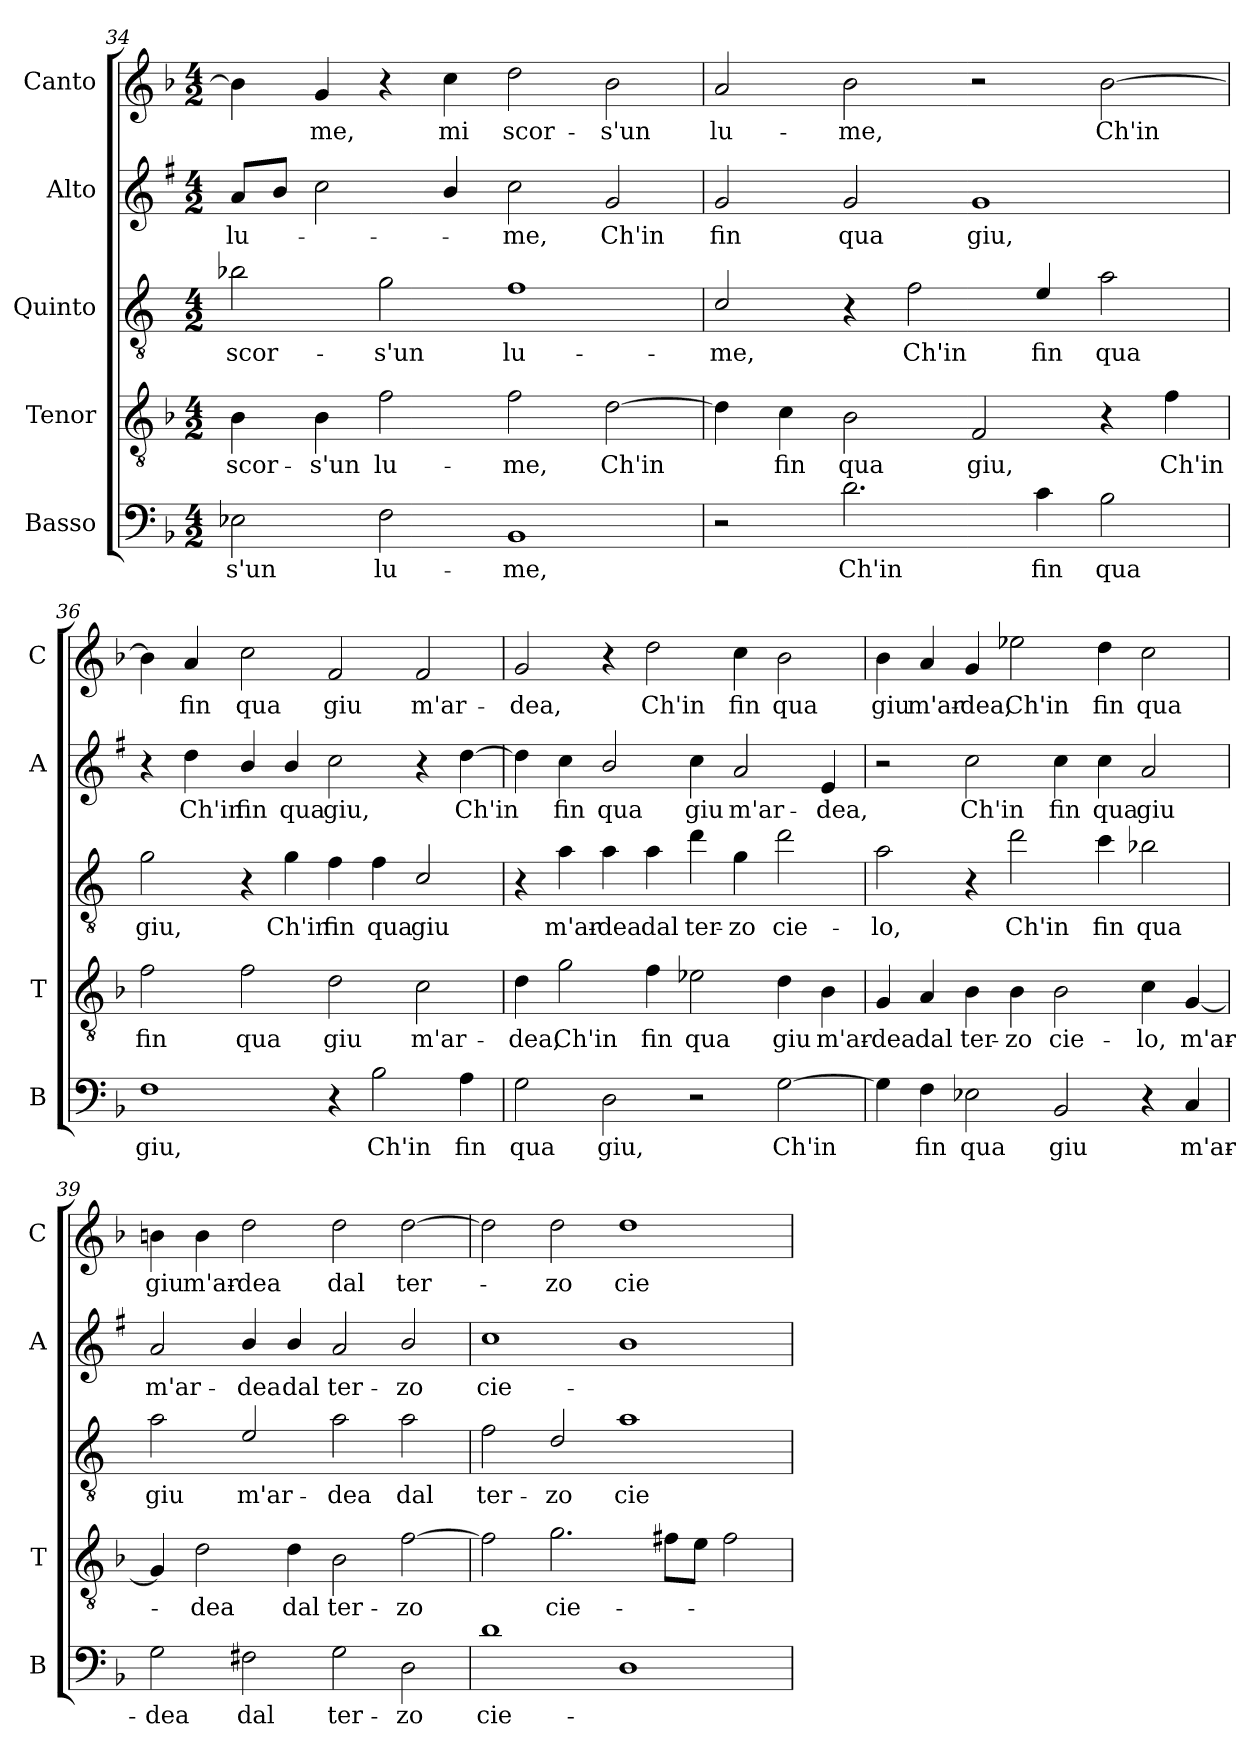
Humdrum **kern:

**kern	**text	**kern	**text	**kern	**text	**kern	**text	**kern	**text
*part5	*part5	*part4	*part4	*part3	*part3	*part2	*part2	*part1	*part1
*staff5	*staff5	*staff4	*staff4	*staff3	*staff3	*staff2	*staff2	*staff1	*staff1
*I"Basso	*	*I"Tenor	*	*I"Quinto	*	*I"Alto	*	*I"Canto	*
*I'B	*	*I'T	*	*	*	*I'A	*	*I'C	*
*clefF4	*	*clefGv2	*	*clefGv2	*	*clefG2	*	*clefG2	*
*	*	*	*	*ITrd4c7	*	*ITrd1c2	*	*	*
*k[b-]	*	*k[b-]	*	*k[b-]	*	*k[b-]	*	*k[b-]	*
*F:	*	*F:	*	*F:	*	*F:	*	*F:	*
*M4/2	*	*M4/2	*	*M4/2	*	*M4/2	*	*M4/2	*
=34	=34	=34	=34	=34	=34	=34	=34	=34	=34
!	!LO:LY:b	!	!LO:LY:b	!	!LO:LY:b	!	!LO:LY:b	!	!
2E-X\	-s'un	4B-\	scor-	2e-X\	scor-	8g/L	lu-	4b-\]	.
.	.	.	.	.	.	8a/J	.	.	.
!	!	!	!LO:LY:b	!	!	!	!	!	!LO:LY:b
.	.	4B-\	-s'un	.	.	2b-\	.	4g/	-me,
!	!LO:LY:b	!	!LO:LY:b	!	!LO:LY:b	!	!	!	!
2F\	lu-	2f\	lu-	2c\	-s'un	.	.	4r	.
!	!	!	!	!	!	!	!	!	!LO:LY:b
.	.	.	.	.	.	4a/	.	4cc\	mi
!	!LO:LY:b	!	!LO:LY:b	!	!LO:LY:b	!	!LO:LY:b	!	!LO:LY:b
1BB-	-me,	2f\	-me,	1B-	lu-	2b-\	-me,	2dd\	scor-
!	!	!	!LO:LY:b	!	!	!	!LO:LY:b	!	!LO:LY:b
.	.	[2d\	Ch'in	.	.	2f/	Ch'in	2b-\	-s'un
!!LO:LB:g=z
=35	=35	=35	=35	=35	=35	=35	=35	=35	=35
!	!	!	!	!	!LO:LY:b	!	!LO:LY:b	!	!LO:LY:b
2r	.	4d\]	.	2F/	-me,	2f/	fin	2a/	lu-
!	!	!	!LO:LY:b	!	!	!	!	!	!
.	.	4c\	fin	.	.	.	.	.	.
!	!LO:LY:b	!	!LO:LY:b	!	!	!	!LO:LY:b	!	!LO:LY:b
2.d\	Ch'in	2B-\	qua	4r	.	2f/	qua	2b-\	-me,
!	!	!	!	!	!LO:LY:b	!	!	!	!
.	.	.	.	2B-\	Ch'in	.	.	.	.
!	!	!	!LO:LY:b	!	!	!	!LO:LY:b	!	!
.	.	2F/	giu,	.	.	1f	giu,	2r	.
!	!LO:LY:b	!	!	!	!LO:LY:b	!	!	!	!
4c\	fin	.	.	4A/	fin	.	.	.	.
!	!LO:LY:b	!	!	!	!LO:LY:b	!	!	!	!LO:LY:b
2B-\	qua	4r	.	2d\	qua	.	.	[2b-\	Ch'in
!	!	!	!LO:LY:b	!	!	!	!	!	!
.	.	4f\	Ch'in	.	.	.	.	.	.
=36	=36	=36	=36	=36	=36	=36	=36	=36	=36
!	!LO:LY:b	!	!LO:LY:b	!	!LO:LY:b	!	!	!	!
1F	giu,	2f\	fin	2c\	giu,	4r	.	4b-\]	.
!	!	!	!	!	!	!	!LO:LY:b	!	!LO:LY:b
.	.	.	.	.	.	4cc\	Ch'in	4a/	fin
!	!	!	!LO:LY:b	!	!	!	!LO:LY:b	!	!LO:LY:b
.	.	2f\	qua	4r	.	4a/	fin	2cc\	qua
!	!	!	!	!	!LO:LY:b	!	!LO:LY:b	!	!
.	.	.	.	4c\	Ch'in	4a/	qua	.	.
!	!	!	!LO:LY:b	!	!LO:LY:b	!	!LO:LY:b	!	!LO:LY:b
4r	.	2d\	giu	4B-\	fin	2b-\	giu,	2f/	giu
!	!LO:LY:b	!	!	!	!LO:LY:b	!	!	!	!
2B-\	Ch'in	.	.	4B-\	qua	.	.	.	.
!	!	!	!LO:LY:b	!	!LO:LY:b	!	!	!	!LO:LY:b
.	.	2c\	m'ar-	2F/	giu	4r	.	2f/	m'ar-
!	!LO:LY:b	!	!	!	!	!	!LO:LY:b	!	!
4A\	fin	.	.	.	.	[4cc\	Ch'in	.	.
=37	=37	=37	=37	=37	=37	=37	=37	=37	=37
!	!LO:LY:b	!	!LO:LY:b	!	!	!	!	!	!LO:LY:b
2G\	qua	4d\	-dea,	4r	.	4cc\]	.	2g/	-dea,
!	!	!	!LO:LY:b	!	!LO:LY:b	!	!LO:LY:b	!	!
.	.	2g\	Ch'in	4d\	m'ar-	4b-\	fin	.	.
!	!LO:LY:b	!	!	!	!LO:LY:b	!	!LO:LY:b	!	!
2D\	giu,	.	.	4d\	-dea	2a/	qua	4r	.
!	!	!	!LO:LY:b	!	!LO:LY:b	!	!	!	!LO:LY:b
.	.	4f\	fin	4d\	dal	.	.	2dd\	Ch'in
!	!	!	!LO:LY:b	!	!LO:LY:b	!	!LO:LY:b	!	!
2r	.	2e-X\	qua	4g\	ter-	4b-\	giu	.	.
!	!	!	!	!	!LO:LY:b	!	!LO:LY:b	!	!LO:LY:b
.	.	.	.	4c\	-zo	2g/	m'ar-	4cc\	fin
!	!LO:LY:b	!	!LO:LY:b	!	!LO:LY:b	!	!	!	!LO:LY:b
[2G\	Ch'in	4d\	giu	2g\	cie-	.	.	2b-\	qua
!	!	!	!LO:LY:b	!	!	!	!LO:LY:b	!	!
.	.	4B-\	m'ar-	.	.	4d/	-dea,	.	.
=38	=38	=38	=38	=38	=38	=38	=38	=38	=38
!	!	!	!LO:LY:b	!	!LO:LY:b	!	!	!	!LO:LY:b
4G\]	.	4G/	-dea	2d\	-lo,	2r	.	4b-\	giu
!	!LO:LY:b	!	!LO:LY:b	!	!	!	!	!	!LO:LY:b
4F\	fin	4A/	dal	.	.	.	.	4a/	m'ar-
!	!LO:LY:b	!	!LO:LY:b	!	!	!	!LO:LY:b	!	!LO:LY:b
2E-X\	qua	4B-\	ter-	4r	.	2b-\	Ch'in	4g/	-dea,
!	!	!	!LO:LY:b	!	!LO:LY:b	!	!	!	!LO:LY:b
.	.	4B-\	-zo	2g\	Ch'in	.	.	2ee-X\	Ch'in
!	!LO:LY:b	!	!LO:LY:b	!	!	!	!LO:LY:b	!	!
2BB-/	giu	2B-\	cie-	.	.	4b-\	fin	.	.
!	!	!	!	!	!LO:LY:b	!	!LO:LY:b	!	!LO:LY:b
.	.	.	.	4f\	fin	4b-\	qua	4dd\	fin
!	!	!	!LO:LY:b	!	!LO:LY:b	!	!LO:LY:b	!	!LO:LY:b
4r	.	4c\	-lo,	2e-X\	qua	2g/	giu	2cc\	qua
!	!LO:LY:b	!	!LO:LY:b	!	!	!	!	!	!
4C/	m'ar-	[4G/	m'ar-	.	.	.	.	.	.
!!LO:PB:g=z
=39	=39	=39	=39	=39	=39	=39	=39	=39	=39
!	!LO:LY:b	!	!	!	!LO:LY:b	!	!LO:LY:b	!	!LO:LY:b
2G\	-dea	4G/]	.	2d\	giu	2g/	m'ar-	4bn\	giu
!	!	!	!LO:LY:b	!	!	!	!	!	!LO:LY:b
.	.	2d\	-dea	.	.	.	.	4b\	m'ar-
!	!LO:LY:b	!	!	!	!LO:LY:b	!	!LO:LY:b	!	!LO:LY:b
2F#X\	dal	.	.	2A/	m'ar-	4a/	-dea	2dd\	-dea
!	!	!	!LO:LY:b	!	!	!	!LO:LY:b	!	!
.	.	4d\	dal	.	.	4a/	dal	.	.
!	!LO:LY:b	!	!LO:LY:b	!	!LO:LY:b	!	!LO:LY:b	!	!LO:LY:b
2G\	ter-	2B-\	ter-	2d\	-dea	2g/	ter-	2dd\	dal
!	!LO:LY:b	!	!LO:LY:b	!	!LO:LY:b	!	!LO:LY:b	!	!LO:LY:b
2D\	-zo	[2f\	-zo	2d\	dal	2a/	-zo	[2dd\	ter-
=40	=40	=40	=40	=40	=40	=40	=40	=40	=40
!	!LO:LY:b	!	!	!	!LO:LY:b	!	!LO:LY:b	!	!
1d	cie-	2f\]	.	2B-\	ter-	1b-	cie-	2dd\]	.
!	!	!	!LO:LY:b	!	!LO:LY:b	!	!	!	!LO:LY:b
.	.	2.g\	cie-	2G/	-zo	.	.	2dd\	-zo
!	!	!	!	!	!LO:LY:b	!	!	!	!LO:LY:b
1D	.	.	.	1d	cie-	1a	.	1dd	cie-
.	.	8f#X\L	.	.	.	.	.	.	.
.	.	8e\J	.	.	.	.	.	.	.
.	.	2f#\	.	.	.	.	.	.	.
=	=	=	=	=	=	=	=	=	=
*-	*-	*-	*-	*-	*-	*-	*-	*-	*-
